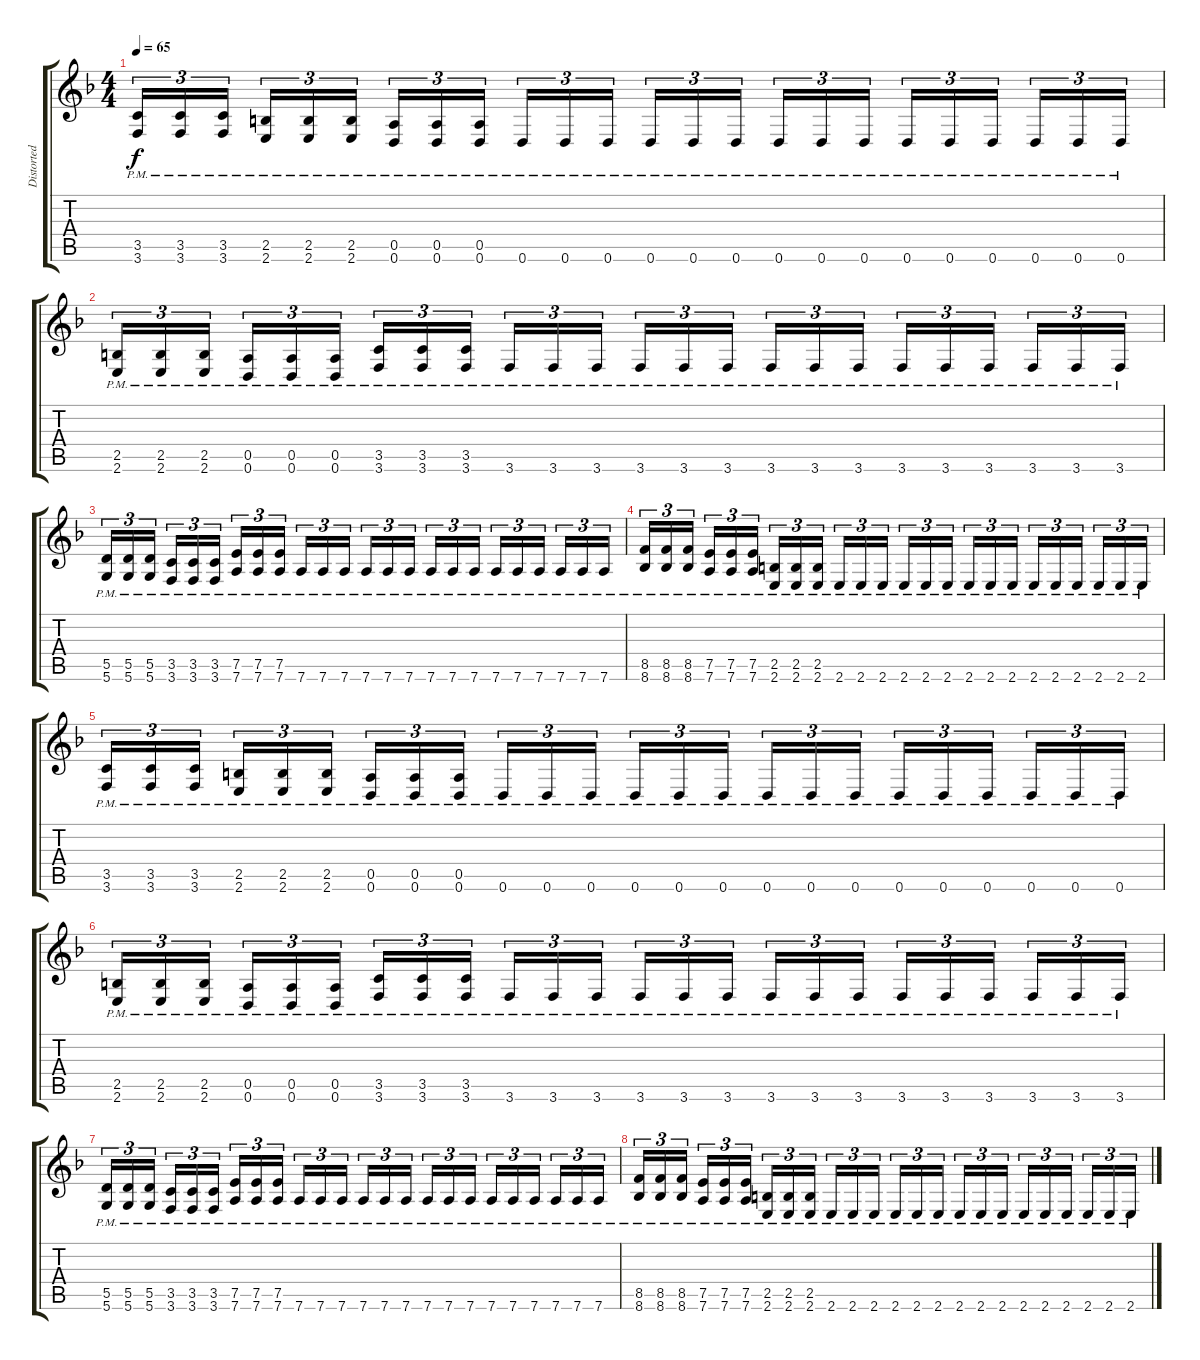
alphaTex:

\track ("Distorted Guitar 2" "Distorted ") {instrument distortionguitar}
\staff {score tabs}
\tuning (E4 B3 G3 D3 A2 D2) {hide}
\ts (4 4)
\tempo 65
\clef g2
\ks f
(3.5{pm} 3.6{pm}).16{tu (3 2) dy f} (3.5{pm} 3.6{pm}).16{tu (3 2)} (3.5{pm} 3.6{pm}).16{tu (3 2) beam splitsecondary} (2.5{pm} 2.6{pm}).16{tu (3 2)} (2.5{pm} 2.6{pm}).16{tu (3 2)} (2.5{pm} 2.6{pm}).16{tu (3 2)} (0.5{pm} 0.6{pm}).16{tu (3 2)} (0.5{pm} 0.6{pm}).16{tu (3 2)} (0.5{pm} 0.6{pm}).16{tu (3 2) beam splitsecondary} 0.6{pm}.16{tu (3 2)} 0.6{pm}.16{tu (3 2)} 0.6{pm}.16{tu (3 2)} 0.6{pm}.16{tu (3 2)} 0.6{pm}.16{tu (3 2)} 0.6{pm}.16{tu (3 2) beam splitsecondary} 0.6{pm}.16{tu (3 2)} 0.6{pm}.16{tu (3 2)} 0.6{pm}.16{tu (3 2)} 0.6{pm}.16{tu (3 2)} 0.6{pm}.16{tu (3 2)} 0.6{pm}.16{tu (3 2) beam splitsecondary} 0.6{pm}.16{tu (3 2)} 0.6{pm}.16{tu (3 2)} 0.6{pm}.16{tu (3 2)} |
(2.5{pm} 2.6{pm}).16{tu (3 2)} (2.5{pm} 2.6{pm}).16{tu (3 2)} (2.5{pm} 2.6{pm}).16{tu (3 2) beam splitsecondary} (0.5{pm} 0.6{pm}).16{tu (3 2)} (0.5{pm} 0.6{pm}).16{tu (3 2)} (0.5{pm} 0.6{pm}).16{tu (3 2)} (3.5{pm} 3.6{pm}).16{tu (3 2)} (3.5{pm} 3.6{pm}).16{tu (3 2)} (3.5{pm} 3.6{pm}).16{tu (3 2) beam splitsecondary} 3.6{pm}.16{tu (3 2)} 3.6{pm}.16{tu (3 2)} 3.6{pm}.16{tu (3 2)} 3.6{pm}.16{tu (3 2)} 3.6{pm}.16{tu (3 2)} 3.6{pm}.16{tu (3 2) beam splitsecondary} 3.6{pm}.16{tu (3 2)} 3.6{pm}.16{tu (3 2)} 3.6{pm}.16{tu (3 2)} 3.6{pm}.16{tu (3 2)} 3.6{pm}.16{tu (3 2)} 3.6{pm}.16{tu (3 2) beam splitsecondary} 3.6{pm}.16{tu (3 2)} 3.6{pm}.16{tu (3 2)} 3.6{pm}.16{tu (3 2)} |
(5.5{pm} 5.6{pm}).16{tu (3 2)} (5.5{pm} 5.6{pm}).16{tu (3 2)} (5.5{pm} 5.6{pm}).16{tu (3 2) beam splitsecondary} (3.5{pm} 3.6{pm}).16{tu (3 2)} (3.5{pm} 3.6{pm}).16{tu (3 2)} (3.5{pm} 3.6{pm}).16{tu (3 2)} (7.5{pm} 7.6{pm}).16{tu (3 2)} (7.5{pm} 7.6{pm}).16{tu (3 2)} (7.5{pm} 7.6{pm}).16{tu (3 2) beam splitsecondary} 7.6{pm}.16{tu (3 2)} 7.6{pm}.16{tu (3 2)} 7.6{pm}.16{tu (3 2)} 7.6{pm}.16{tu (3 2)} 7.6{pm}.16{tu (3 2)} 7.6{pm}.16{tu (3 2) beam splitsecondary} 7.6{pm}.16{tu (3 2)} 7.6{pm}.16{tu (3 2)} 7.6{pm}.16{tu (3 2)} 7.6{pm}.16{tu (3 2)} 7.6{pm}.16{tu (3 2)} 7.6{pm}.16{tu (3 2) beam splitsecondary} 7.6{pm}.16{tu (3 2)} 7.6{pm}.16{tu (3 2)} 7.6{pm}.16{tu (3 2)} |
(8.5{pm} 8.6{pm}).16{tu (3 2)} (8.5{pm} 8.6{pm}).16{tu (3 2)} (8.5{pm} 8.6{pm}).16{tu (3 2) beam splitsecondary} (7.5{pm} 7.6{pm}).16{tu (3 2)} (7.5{pm} 7.6{pm}).16{tu (3 2)} (7.5{pm} 7.6{pm}).16{tu (3 2)} (2.5{pm} 2.6{pm}).16{tu (3 2)} (2.5{pm} 2.6{pm}).16{tu (3 2)} (2.5{pm} 2.6{pm}).16{tu (3 2) beam splitsecondary} 2.6{pm}.16{tu (3 2)} 2.6{pm}.16{tu (3 2)} 2.6{pm}.16{tu (3 2)} 2.6{pm}.16{tu (3 2)} 2.6{pm}.16{tu (3 2)} 2.6{pm}.16{tu (3 2) beam splitsecondary} 2.6{pm}.16{tu (3 2)} 2.6{pm}.16{tu (3 2)} 2.6{pm}.16{tu (3 2)} 2.6{pm}.16{tu (3 2)} 2.6{pm}.16{tu (3 2)} 2.6{pm}.16{tu (3 2) beam splitsecondary} 2.6{pm}.16{tu (3 2)} 2.6{pm}.16{tu (3 2)} 2.6{pm}.16{tu (3 2)} |
(3.5{pm} 3.6{pm}).16{tu (3 2)} (3.5{pm} 3.6{pm}).16{tu (3 2)} (3.5{pm} 3.6{pm}).16{tu (3 2) beam splitsecondary} (2.5{pm} 2.6{pm}).16{tu (3 2)} (2.5{pm} 2.6{pm}).16{tu (3 2)} (2.5{pm} 2.6{pm}).16{tu (3 2)} (0.5{pm} 0.6{pm}).16{tu (3 2)} (0.5{pm} 0.6{pm}).16{tu (3 2)} (0.5{pm} 0.6{pm}).16{tu (3 2) beam splitsecondary} 0.6{pm}.16{tu (3 2)} 0.6{pm}.16{tu (3 2)} 0.6{pm}.16{tu (3 2)} 0.6{pm}.16{tu (3 2)} 0.6{pm}.16{tu (3 2)} 0.6{pm}.16{tu (3 2) beam splitsecondary} 0.6{pm}.16{tu (3 2)} 0.6{pm}.16{tu (3 2)} 0.6{pm}.16{tu (3 2)} 0.6{pm}.16{tu (3 2)} 0.6{pm}.16{tu (3 2)} 0.6{pm}.16{tu (3 2) beam splitsecondary} 0.6{pm}.16{tu (3 2)} 0.6{pm}.16{tu (3 2)} 0.6{pm}.16{tu (3 2)} |
(2.5{pm} 2.6{pm}).16{tu (3 2)} (2.5{pm} 2.6{pm}).16{tu (3 2)} (2.5{pm} 2.6{pm}).16{tu (3 2) beam splitsecondary} (0.5{pm} 0.6{pm}).16{tu (3 2)} (0.5{pm} 0.6{pm}).16{tu (3 2)} (0.5{pm} 0.6{pm}).16{tu (3 2)} (3.5{pm} 3.6{pm}).16{tu (3 2)} (3.5{pm} 3.6{pm}).16{tu (3 2)} (3.5{pm} 3.6{pm}).16{tu (3 2) beam splitsecondary} 3.6{pm}.16{tu (3 2)} 3.6{pm}.16{tu (3 2)} 3.6{pm}.16{tu (3 2)} 3.6{pm}.16{tu (3 2)} 3.6{pm}.16{tu (3 2)} 3.6{pm}.16{tu (3 2) beam splitsecondary} 3.6{pm}.16{tu (3 2)} 3.6{pm}.16{tu (3 2)} 3.6{pm}.16{tu (3 2)} 3.6{pm}.16{tu (3 2)} 3.6{pm}.16{tu (3 2)} 3.6{pm}.16{tu (3 2) beam splitsecondary} 3.6{pm}.16{tu (3 2)} 3.6{pm}.16{tu (3 2)} 3.6{pm}.16{tu (3 2)} |
(5.5{pm} 5.6{pm}).16{tu (3 2)} (5.5{pm} 5.6{pm}).16{tu (3 2)} (5.5{pm} 5.6{pm}).16{tu (3 2) beam splitsecondary} (3.5{pm} 3.6{pm}).16{tu (3 2)} (3.5{pm} 3.6{pm}).16{tu (3 2)} (3.5{pm} 3.6{pm}).16{tu (3 2)} (7.5{pm} 7.6{pm}).16{tu (3 2)} (7.5{pm} 7.6{pm}).16{tu (3 2)} (7.5{pm} 7.6{pm}).16{tu (3 2) beam splitsecondary} 7.6{pm}.16{tu (3 2)} 7.6{pm}.16{tu (3 2)} 7.6{pm}.16{tu (3 2)} 7.6{pm}.16{tu (3 2)} 7.6{pm}.16{tu (3 2)} 7.6{pm}.16{tu (3 2) beam splitsecondary} 7.6{pm}.16{tu (3 2)} 7.6{pm}.16{tu (3 2)} 7.6{pm}.16{tu (3 2)} 7.6{pm}.16{tu (3 2)} 7.6{pm}.16{tu (3 2)} 7.6{pm}.16{tu (3 2) beam splitsecondary} 7.6{pm}.16{tu (3 2)} 7.6{pm}.16{tu (3 2)} 7.6{pm}.16{tu (3 2)} |
(8.5{pm} 8.6{pm}).16{tu (3 2)} (8.5{pm} 8.6{pm}).16{tu (3 2)} (8.5{pm} 8.6{pm}).16{tu (3 2) beam splitsecondary} (7.5{pm} 7.6{pm}).16{tu (3 2)} (7.5{pm} 7.6{pm}).16{tu (3 2)} (7.5{pm} 7.6{pm}).16{tu (3 2)} (2.5{pm} 2.6{pm}).16{tu (3 2)} (2.5{pm} 2.6{pm}).16{tu (3 2)} (2.5{pm} 2.6{pm}).16{tu (3 2) beam splitsecondary} 2.6{pm}.16{tu (3 2)} 2.6{pm}.16{tu (3 2)} 2.6{pm}.16{tu (3 2)} 2.6{pm}.16{tu (3 2)} 2.6{pm}.16{tu (3 2)} 2.6{pm}.16{tu (3 2) beam splitsecondary} 2.6{pm}.16{tu (3 2)} 2.6{pm}.16{tu (3 2)} 2.6{pm}.16{tu (3 2)} 2.6{pm}.16{tu (3 2)} 2.6{pm}.16{tu (3 2)} 2.6{pm}.16{tu (3 2) beam splitsecondary} 2.6{pm}.16{tu (3 2)} 2.6{pm}.16{tu (3 2)} 2.6{pm}.16{tu (3 2)}
